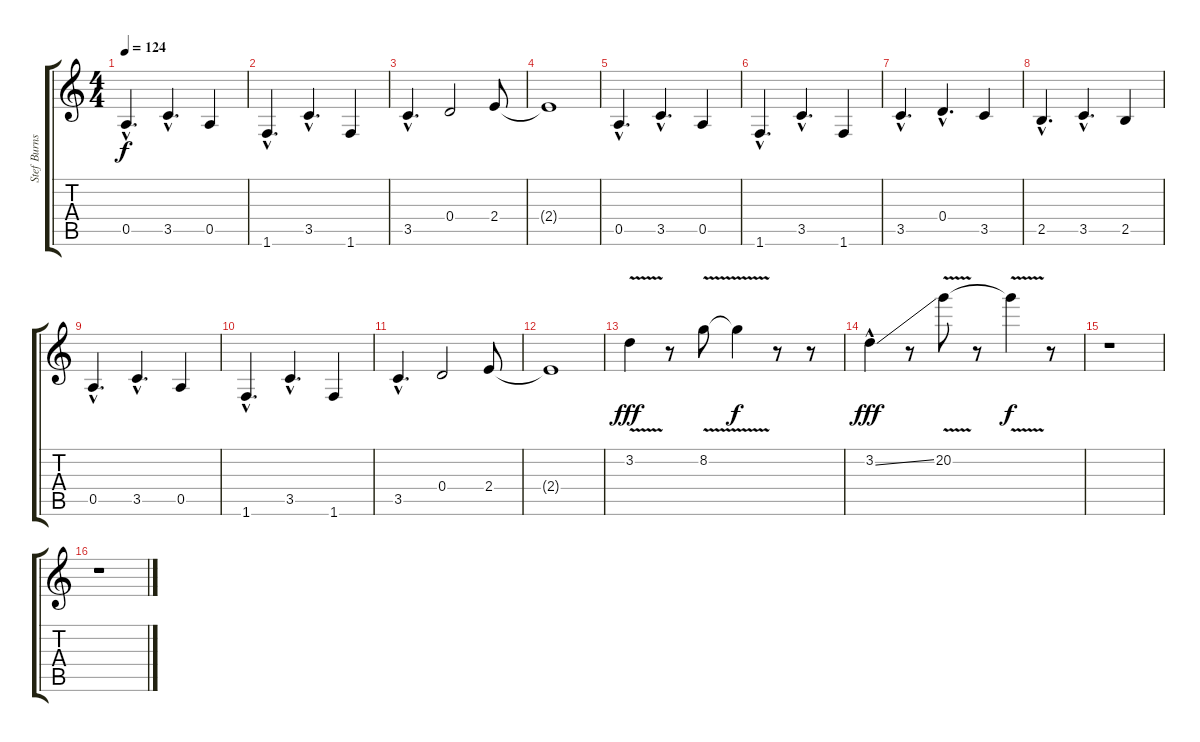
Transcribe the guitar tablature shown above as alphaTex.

\track ("Stef Burns [guitar]" "Stef Burns") {instrument overdrivenguitar}
\staff {score tabs}
\tuning (E4 B3 G3 D3 A2 E2) {hide}
\ts (4 4)
\tempo 124
\clef g2
\ks c
0.5{hac}.4{d dy f} 3.5{hac}.4{d} 0.5.4 |
1.6{hac}.4{d} 3.5{hac}.4{d} 1.6.4 |
3.5{hac}.4{d} 0.4.2 2.4.8 |
2.4{t}.1 |
0.5{hac}.4{d} 3.5{hac}.4{d} 0.5.4 |
1.6{hac}.4{d} 3.5{hac}.4{d} 1.6.4 |
3.5{hac}.4{d} 0.4{hac}.4{d} 3.5.4 |
2.5{hac}.4{d} 3.5{hac}.4{d} 2.5.4 |
0.5{hac}.4{d} 3.5{hac}.4{d} 0.5.4 |
1.6{hac}.4{d} 3.5{hac}.4{d} 1.6.4 |
3.5{hac}.4{d} 0.4.2 2.4.8 |
2.4{t}.1 |
3.2{v}.4{dy fff instrument lead5charang} r.8 8.2{v}.8 8.2{t}.4{dy f} r.8 r.8 |
3.2{ss hac}.4{dy fff} r.8 20.2{v}.8 r.8 20.2{t}.4{dy f} r.8 |
r.1 |
r.1
